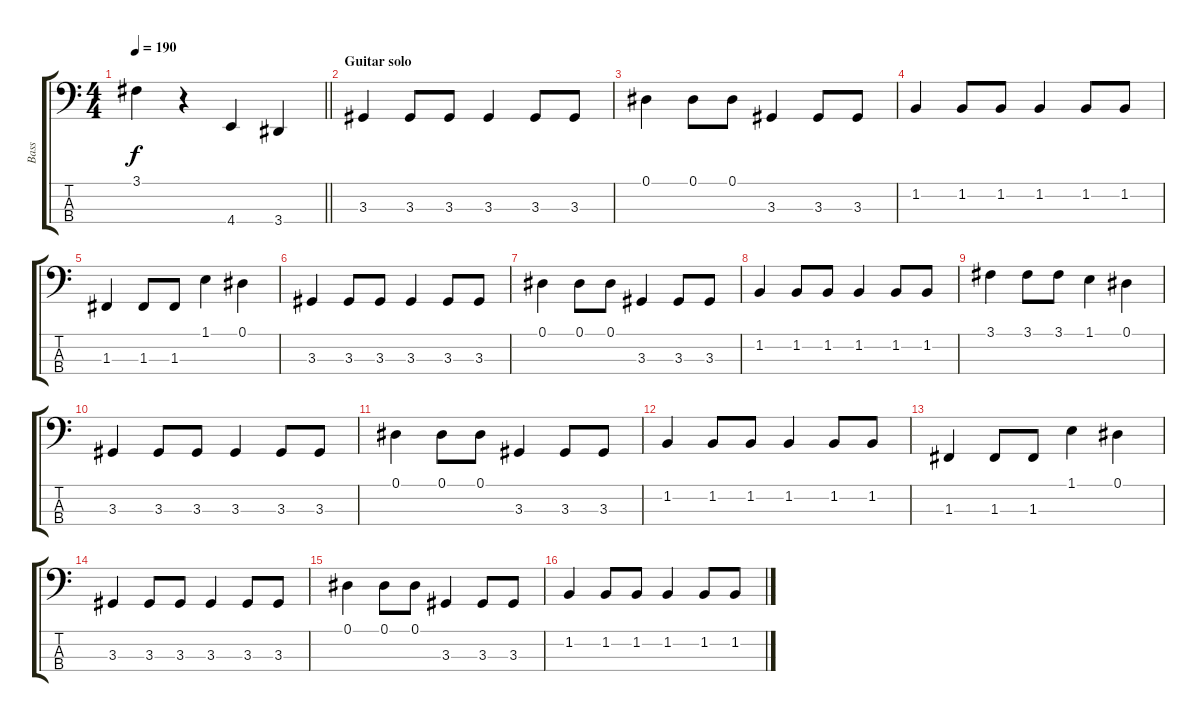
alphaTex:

\track ("Bass" "Bass") {instrument electricbasspick}
\staff {score tabs}
\tuning (Eb2 Bb1 F1 C1) {hide}
\ts (4 4)
\tempo 190
\clef f4
\barLineRight lightlight
\ks c
3.1.4{dy f} r.4 4.4.4 3.4.4 |
\section ("" "Guitar solo")
3.3.4 3.3.8 3.3.8 3.3.4 3.3.8 3.3.8 |
0.1.4 0.1.8 0.1.8 3.3.4 3.3.8 3.3.8 |
1.2.4 1.2.8 1.2.8 1.2.4 1.2.8 1.2.8 |
1.3.4 1.3.8 1.3.8 1.1.4 0.1.4 |
3.3.4 3.3.8 3.3.8 3.3.4 3.3.8 3.3.8 |
0.1.4 0.1.8 0.1.8 3.3.4 3.3.8 3.3.8 |
1.2.4 1.2.8 1.2.8 1.2.4 1.2.8 1.2.8 |
3.1.4 3.1.8 3.1.8 1.1.4 0.1.4 |
3.3.4 3.3.8 3.3.8 3.3.4 3.3.8 3.3.8 |
0.1.4 0.1.8 0.1.8 3.3.4 3.3.8 3.3.8 |
1.2.4 1.2.8 1.2.8 1.2.4 1.2.8 1.2.8 |
1.3.4 1.3.8 1.3.8 1.1.4 0.1.4 |
3.3.4 3.3.8 3.3.8 3.3.4 3.3.8 3.3.8 |
0.1.4 0.1.8 0.1.8 3.3.4 3.3.8 3.3.8 |
1.2.4 1.2.8 1.2.8 1.2.4 1.2.8 1.2.8
